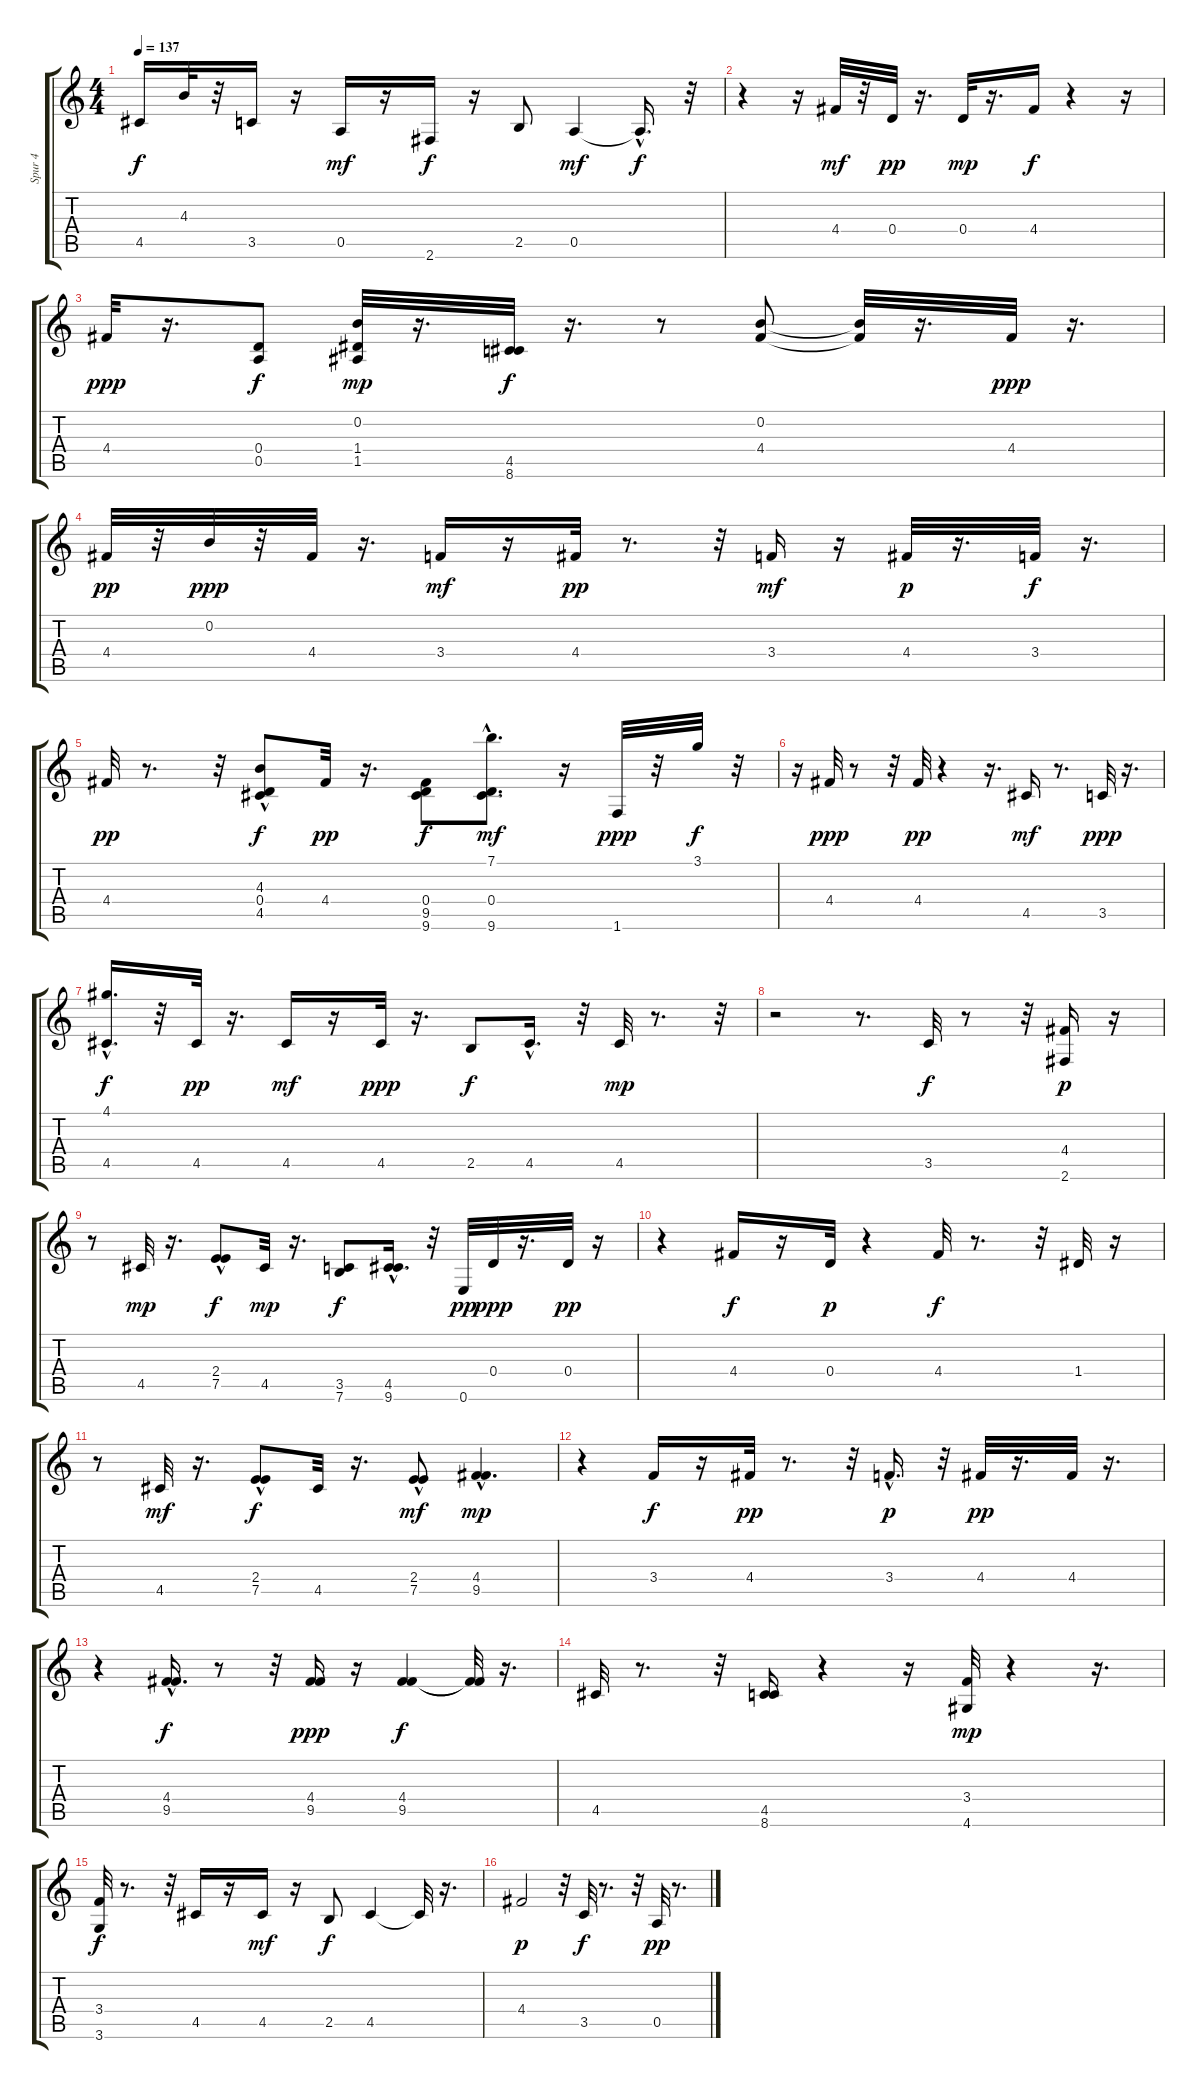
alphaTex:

\track ("Spur 4" "Spur 4") {instrument overdrivenguitar}
\staff {score tabs}
\tuning (E4 B3 G3 D3 A2 E2) {hide}
\ts (4 4)
\tempo 137
\clef g2
\ks c
4.5.16{dy f} 4.3.32 r.32 3.5.16 r.16 0.5.16{dy mf} r.16 2.6.16{dy f} r.16 2.5.8 0.5.4{dy mf} 0.5{hac t}.16{d dy f} r.32 |
r.4 r.16 4.4.32{dy mf} r.32 0.4.32{dy pp} r.16{d} 0.4.32{dy mp} r.16{d} 4.4.16{dy f} r.4 r.16 |
4.4.32{dy ppp} r.16{d} (0.4 0.5).8{dy f} (0.2 1.4 1.5).32{dy mp} r.16{d} (4.5 8.6).32{dy f} r.16{d} r.8 (0.2 4.4).8 (0.2{t} 4.4{t}).32 r.16{d} 4.4.32{dy ppp} r.16{d} |
4.4.32{dy pp} r.32 0.2.32{dy ppp} r.32 4.4.32 r.16{d} 3.4.16{dy mf} r.16 4.4.32{dy pp} r.8{d} r.32 3.4.16{dy mf} r.16 4.4.32{dy p} r.16{d} 3.4.32{dy f} r.16{d} |
4.4.32{dy pp} r.8{d} r.32 (4.3 0.4 4.5{hac}).8{dy f} 4.4.32{dy pp} r.16{d} (0.4 9.5 9.6).8{dy f} (7.1 0.4{hac} 9.6{hac}).8{d dy mf} r.16 1.6.32{dy ppp} r.32 3.1.32{dy f} r.32 |
r.16 4.4.32{dy ppp} r.8 r.32 4.4.32{dy pp} r.4 r.16{d} 4.5.16{dy mf} r.8{d} 3.5.32{dy ppp} r.16{d} |
(4.1{hac} 4.5).16{d dy f} r.32 4.5.32{dy pp} r.16{d} 4.5.16{dy mf} r.16 4.5.32{dy ppp} r.16{d} 2.5.8{dy f} 4.5{hac}.16{d} r.32 4.5.32{dy mp} r.8{d} r.32 |
r.2 r.8{d} 3.5.32{dy f} r.8 r.32 (4.4 2.6).16{dy p} r.16 |
r.8 4.5.32{dy mp} r.16{d} (2.4 7.5{hac}).8{dy f} 4.5.32{dy mp} r.16{d} (3.5 7.6).8{dy f} (4.5{hac} 9.6{hac}).16{d} r.32 0.6.32{dy pp} 0.4.32{dy ppp} r.16{d} 0.4.32{dy pp} r.16 |
r.4 4.4.16{dy f} r.16 0.4.32{dy p} r.4 4.4.32{dy f} r.8{d} r.32 1.4.32 r.16 |
r.8 4.5.32{dy mf} r.16{d} (2.4 7.5{hac}).8{dy f} 4.5.32 r.16{d} (2.4 7.5{hac}).8{dy mf} (4.4{hac} 9.5{hac}).4{d dy mp} |
r.4 3.4.16{dy f} r.16 4.4.32{dy pp} r.8{d} r.32 3.4{hac}.16{d dy p} r.32 4.4.32{dy pp} r.16{d} 4.4.32 r.16{d} |
r.4 (4.4{hac} 9.5{hac}).16{d dy f} r.8 r.32 (4.4 9.5).16{dy ppp} r.16 (4.4 9.5).4{dy f} (4.4{t} 9.5{t}).32 r.16{d} |
4.5.32 r.8{d} r.32 (4.5 8.6).16 r.4 r.16 (3.4 4.6).32{dy mp} r.4 r.16{d} |
(3.4 3.6).32{dy f} r.8{d} r.32 4.5.16 r.16 4.5.16{dy mf} r.16 2.5.8{dy f} 4.5.4 4.5{t}.32 r.16{d} |
4.4.2{dy p} r.32 3.5.32{dy f} r.8{d} r.32 0.5.32{dy pp} r.8{d}
